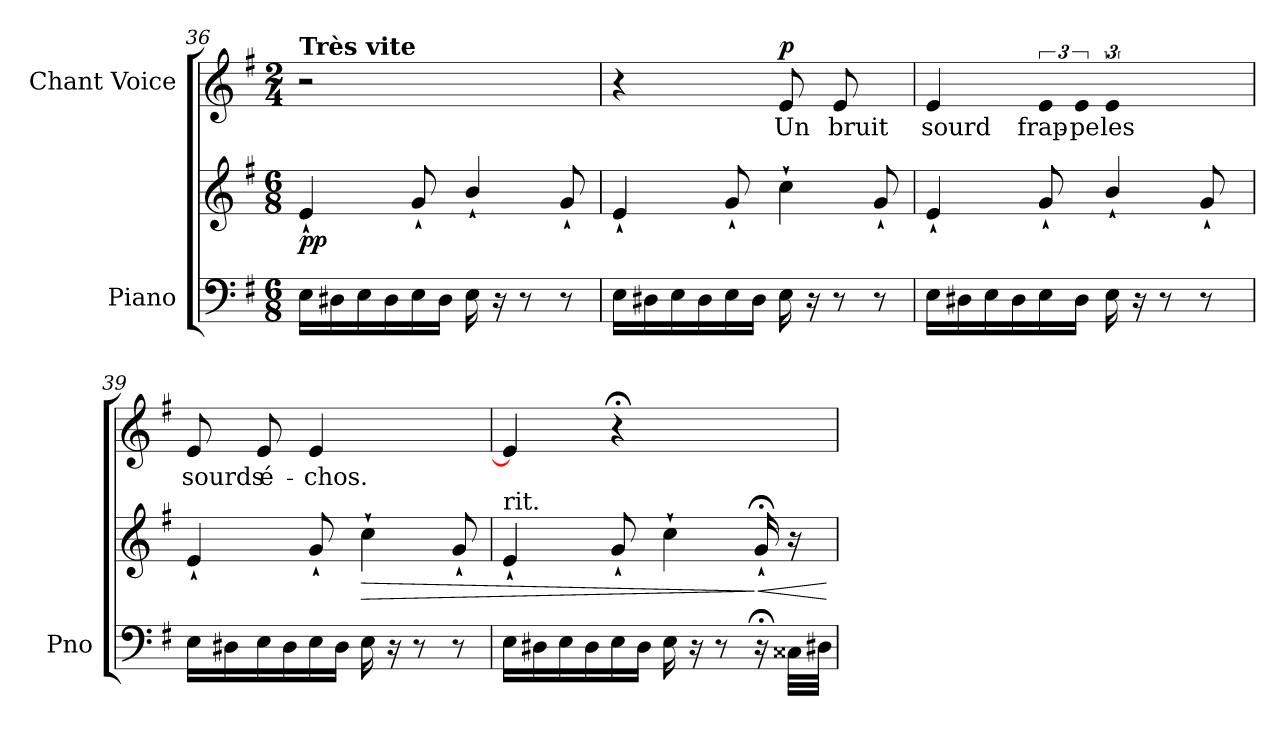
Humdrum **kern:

**kern	**kern	**dynam	**kern	**text	**dynam
*part2	*part2	*part2	*part1	*part1	*part1
*staff3	*staff2	*staff2/3	*staff1	*staff1	*staff1
*I"Piano	*	*	*I"Chant Voice	*	*
*I'Pno	*	*	*	*	*
*clefF4	*clefG2	*	*clefG2	*	*
*k[f#]	*k[f#]	*	*k[f#]	*	*
*M6/8	*M6/8	*	*M2/4	*	*
=36	=36	=36	=36	=36	=36
!	!	!	!LO:TX:a:B:t=Très vite	!	!
!	!	!LO:DY:b	!	!	!
16E\LL	4e`/	pp	2r	.	.
16D#X\	.	.	.	.	.
16E\	.	.	.	.	.
16D#\	.	.	.	.	.
16E\	8g`/	.	.	.	.
16D#\JJ	.	.	.	.	.
16E\	4b`/	.	.	.	.
16r	.	.	.	.	.
8r	.	.	4ryy	.	.
8r	8g`/	.	.	.	.
=37	=37	=37	=37	=37	=37
!	!	!	!LO:N:vis=4	!	!
16E\LL	4e`/	.	4.r	.	.
16D#X\	.	.	.	.	.
16E\	.	.	.	.	.
16D#\	.	.	.	.	.
16E\	8g`/	.	.	.	.
16D#\JJ	.	.	.	.	.
!	!	!	!	!LO:LY:b	!LO:DY:a
16E\	4cc`\	.	8e/	Un	p
16r	.	.	.	.	.
!	!	!	!	!LO:LY:b	!
8r	.	.	8e/	bruit	.
8r	8g`/	.	8ryy	.	.
=38	=38	=38	=38	=38	=38
!	!	!	!	!LO:LY:b	!
16E\LL	4e`/	.	4e/	sourd	.
16D#X\	.	.	.	.	.
16E\	.	.	.	.	.
16D#\	.	.	.	.	.
!	!	!	!LO:N:vis=8	!LO:LY:b	!
16E\	8g`/	.	24.e/	frap-	.
!	!	!	!LO:N:vis=8	!LO:LY:b	!
16D#\JJ	.	.	24.e/	-pe	.
!	!	!	!LO:N:vis=8	!LO:LY:b	!
16E\	4b`/	.	24.e/	les	.
16r	.	.	4ryy	.	.
8r	.	.	.	.	.
8r	8g`/	.	.	.	.
.	.	.	16ryy	.	.
!!LO:PB:g=z
=39	=39	=39	=39	=39	=39
!	!	!	!	!LO:LY:b	!
16E\LL	4e`/	.	8e/	sourds	.
16D#X\	.	.	.	.	.
!	!	!	!	!LO:LY:b	!
16E\	.	.	8e/	é-	.
16D#\	.	.	.	.	.
!	!	!	!	!LO:LY:b	!
16E\	8g`/	.	[4e/	-chos.	.
16D#\JJ	.	.	.	.	.
!	!	!LO:HP:b	!	!	!
16E\	4cc`\	>	.	.	.
16r	.	.	.	.	.
8r	.	.	4ryy	.	.
8r	8g`/	.	.	.	.
=40	=40	=40	=40	=40	=40
*	*	*	*MM150	*	*
!	!	!	!LO:TX:a:t=rit.	!	!
!	!LO:TX:a:t=rit.	!	!	!	!
*	*	*	*^	*	*
16E\LL	4e`/	.	4e/]	8ryy	.	.
16D#X\	.	.	.	.	.	.
*	*	*	*MM130	*	*	*
16E\	.	.	.	2ryy	.	.
16D#\	.	.	.	.	.	.
!	!	!	!LO:N:vis=4	!	!	!
16E\	8g`/	.	4.r;<	.	.	.
16D#\JJ	.	.	.	.	.	.
16E\	4cc`\	.	.	.	.	.
16r	.	.	.	.	.	.
8r	.	.	.	.	.	.
!	!	!LO:HP:n=1:b	!	!	!	!
16r;<	16g;<`/	] <	8ryy	8ryy	.	.
32C##X\LLL	16r	.	.	.	.	.
32D#X\JJJ	.	.	.	.	.	.
.	.	[	.	.	.	.
*	*	*	*v	*v	*	*
=	=	=	=	=	=
*-	*-	*-	*-	*-	*-
